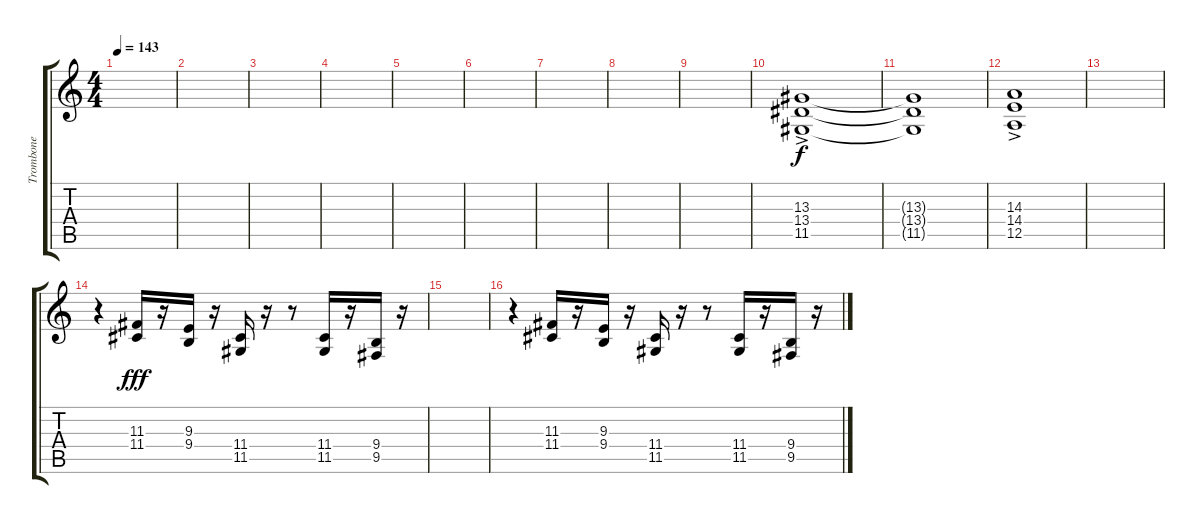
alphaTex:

\track ("Trombone" "Trombone") {instrument trombone}
\staff {score tabs}
\tuning (E4 B3 G3 D3 A2 E2) {hide}
\ts (4 4)
\tempo 143
\clef g2
\ks c
|
|
|
|
|
|
|
|
|
(13.3{ac} 13.4{ac} 11.5{ac}).1{dy f} |
(13.3{t} 13.4{t} 11.5{t}).1 |
(14.3{ac} 14.4{ac} 12.5{ac}).1 |
|
r.4 (11.3 11.4).16{dy fff} r.16 (9.3 9.4).16 r.16 (11.4 11.5).16 r.16 r.8 (11.4 11.5).16 r.16 (9.4 9.5).16 r.16 |
|
r.4 (11.3 11.4).16 r.16 (9.3 9.4).16 r.16 (11.4 11.5).16 r.16 r.8 (11.4 11.5).16 r.16 (9.4 9.5).16 r.16
